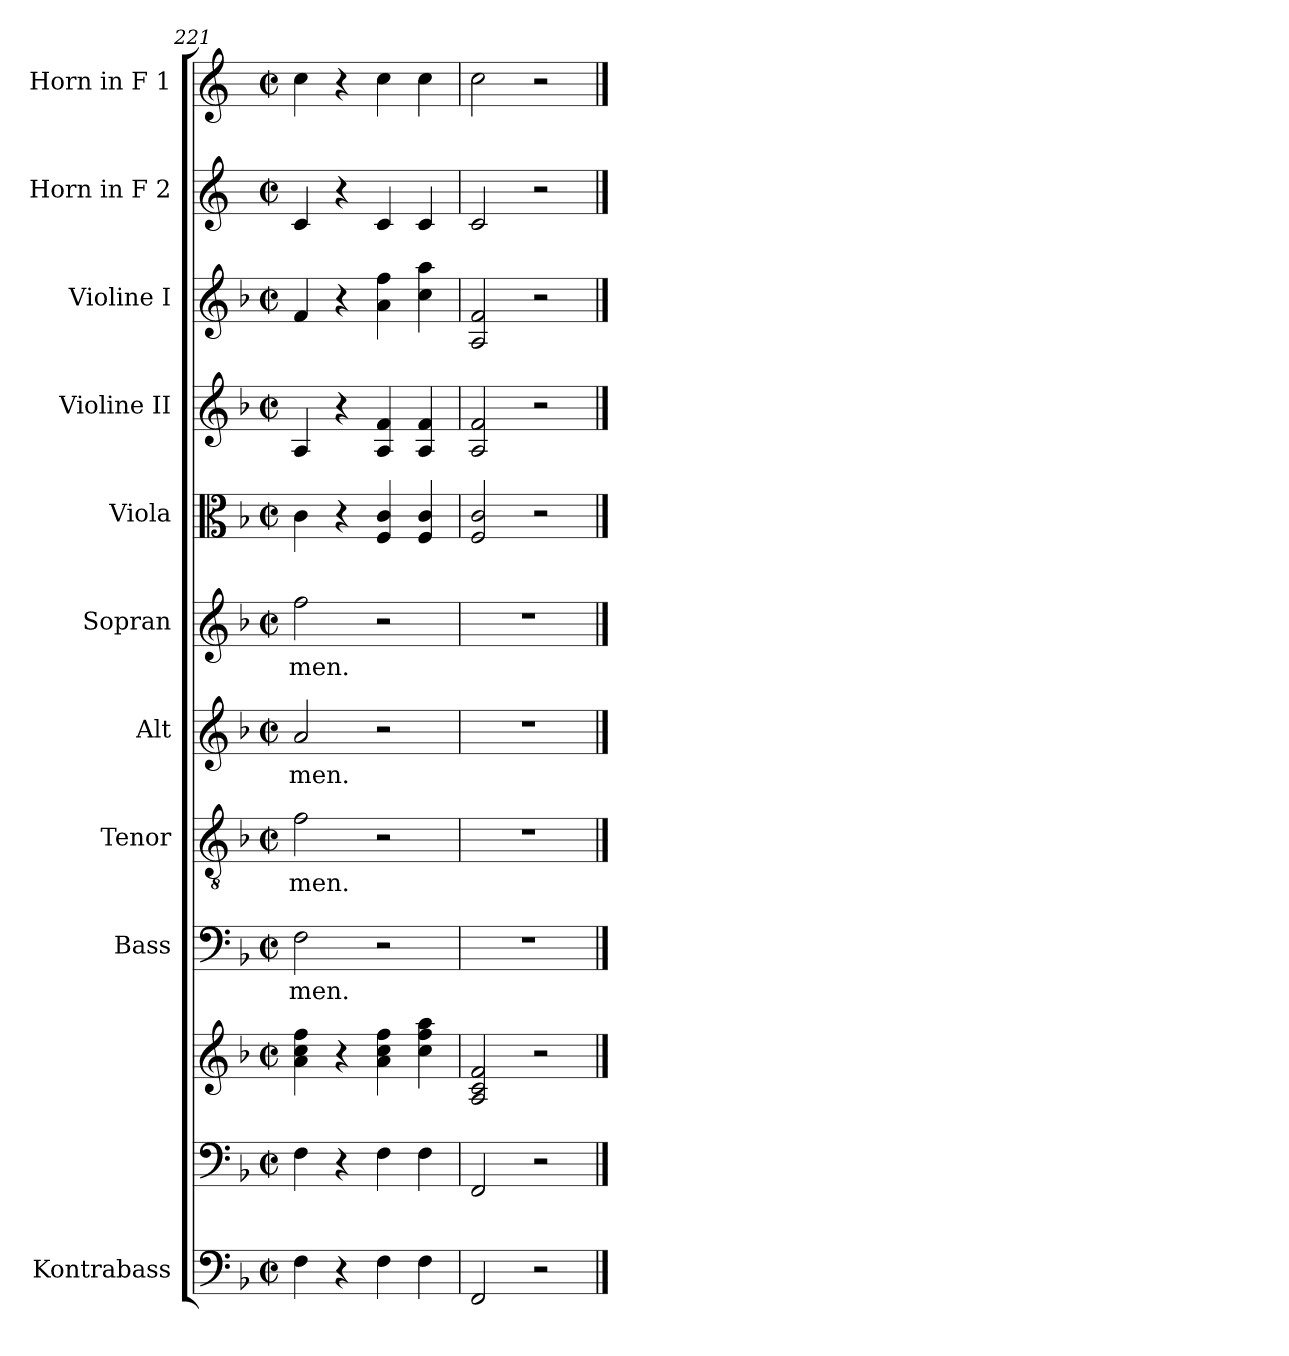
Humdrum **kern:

**kern	**kern	**kern	**kern	**text	**kern	**text	**kern	**text	**kern	**text	**kern	**kern	**kern	**kern	**kern
*part11	*part10	*part10	*part9	*part9	*part8	*part8	*part7	*part7	*part6	*part6	*part5	*part4	*part3	*part2	*part1
*staff12	*staff11	*staff10	*staff9	*staff9	*staff8	*staff8	*staff7	*staff7	*staff6	*staff6	*staff5	*staff4	*staff3	*staff2	*staff1
*I"Kontrabass	*	*	*I"Bass	*	*I"Tenor	*	*I"Alt	*	*I"Sopran	*	*I"Viola	*I"Violine II	*I"Violine I	*I"Horn in F 2	*I"Horn in F 1
*I'Kb.	*	*	*I'B	*	*I'T	*	*I'A	*	*I'S	*	*I'Vla.	*I'Vl. II	*I'Vl. I	*I'Hrn. 2	*I'Hrn. 1
*clefF4	*clefF4	*clefG2	*clefF4	*	*clefGv2	*	*clefG2	*	*clefG2	*	*clefC3	*clefG2	*clefG2	*clefG2	*clefG2
*ITrd7c12	*	*	*	*	*	*	*	*	*	*	*	*	*	*ITrd4c7	*ITrd4c7
*k[b-]	*k[b-]	*k[b-]	*k[b-]	*	*k[b-]	*	*k[b-]	*	*k[b-]	*	*k[b-]	*k[b-]	*k[b-]	*k[b-]	*k[b-]
*F:	*F:	*F:	*F:	*	*F:	*	*F:	*	*F:	*	*F:	*F:	*F:	*F:	*F:
*M2/2	*M2/2	*M2/2	*M2/2	*	*M2/2	*	*M2/2	*	*M2/2	*	*M2/2	*M2/2	*M2/2	*M2/2	*M2/2
*met(c|)	*met(c|)	*met(c|)	*met(c|)	*	*met(c|)	*	*met(c|)	*	*met(c|)	*	*met(c|)	*met(c|)	*met(c|)	*met(c|)	*met(c|)
=221	=221	=221	=221	=221	=221	=221	=221	=221	=221	=221	=221	=221	=221	=221	=221
!	!	!	!	!LO:LY:b	!	!LO:LY:b	!	!LO:LY:b	!	!LO:LY:b	!	!	!	!	!
4FF\	4F\	4a\ 4cc\ 4ff\	2F\	-men.	2f\	-men.	2a/	-men.	2ff\	-men.	4c\	4A/	4f/	4F/	4f\
4r	4r	4r	.	.	.	.	.	.	.	.	4r	4r	4r	4r	4r
4FF\	4F\	4a\ 4cc\ 4ff\	2r	.	2r	.	2r	.	2r	.	4F/ 4c/	4A/ 4f/	4a\ 4ff\	4F/	4f\
4FF\	4F\	4cc\ 4ff\ 4aa\	.	.	.	.	.	.	.	.	4F/ 4c/	4A/ 4f/	4cc\ 4aa\	4F/	4f\
=222	=222	=222	=222	=222	=222	=222	=222	=222	=222	=222	=222	=222	=222	=222	=222
2FFF/	2FF/	2A/ 2c/ 2f/	1r	.	1r	.	1r	.	1r	.	2F/ 2c/	2A/ 2f/	2A/ 2f/	2F/	2f\
2r	2r	2r	.	.	.	.	.	.	.	.	2r	2r	2r	2r	2r
==	==	==	==	==	==	==	==	==	==	==	==	==	==	==	==
*-	*-	*-	*-	*-	*-	*-	*-	*-	*-	*-	*-	*-	*-	*-	*-
